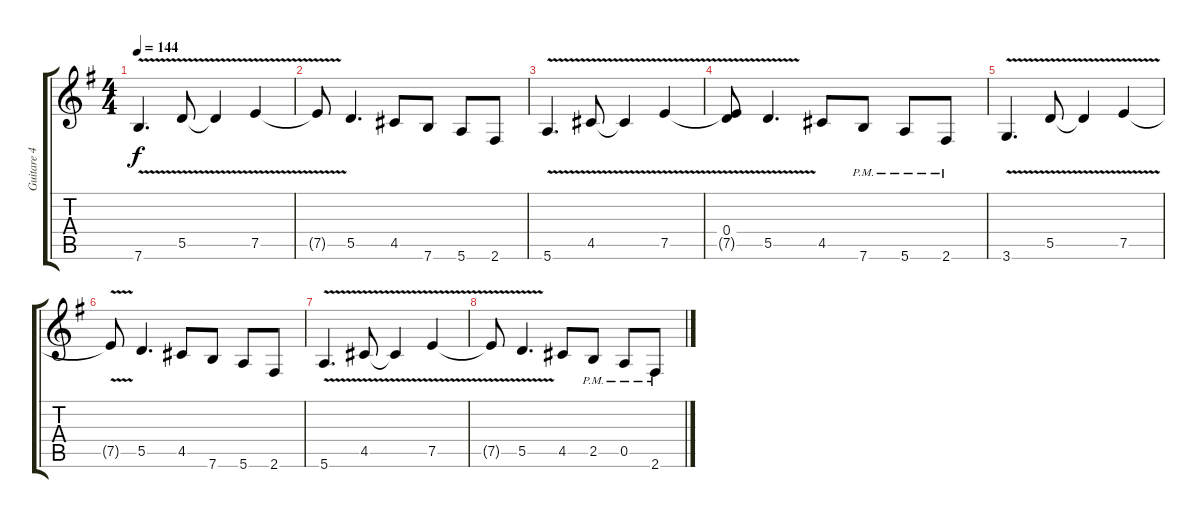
\track ("Guitare 4" "Guitare 4") {instrument distortionguitar}
\staff {score tabs}
\tuning (E4 B3 G3 D3 A2 E2) {hide}
\ts (4 4)
\tempo 144
\clef g2
\ks g
7.6{v}.4{d dy f} 5.5{v}.8 5.5{t}.4 7.5{v}.4 |
7.5{t}.8 5.5.4{d} 4.5.8 7.6.8 5.6.8 2.6.8 |
5.6{v}.4{d} 4.5{v}.8 4.5{t}.4 7.5{v}.4 |
(0.4 7.5{t}).8 5.5{v}.4{d} 4.5.8 7.6{pm}.8 5.6{pm}.8 2.6{pm}.8 |
3.6{v}.4{d} 5.5{v}.8 5.5{t}.4 7.5{v}.4 |
7.5{t}.8 5.5.4{d} 4.5.8 7.6.8 5.6.8 2.6.8 |
5.6{v}.4{d volume 0} 4.5{v}.8 4.5{t}.4 7.5{v}.4 |
7.5{t}.8 5.5{v}.4{d} 4.5.8 2.5{pm}.8 0.5{pm}.8 2.6{pm}.8
